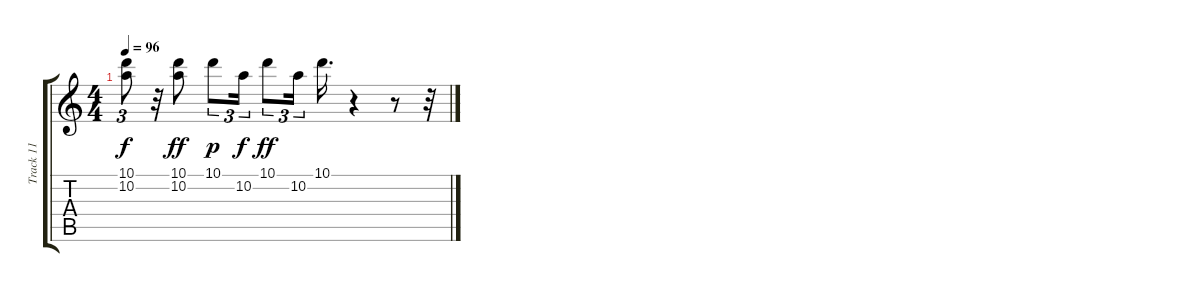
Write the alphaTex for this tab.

\track ("Track 11" "Track 11") {instrument banjo}
\staff {score tabs}
\tuning (E4 B3 G3 D3 A2 E2) {hide}
\displaytranspose 12
\ts (4 4)
\tempo 96
\clef g2
\ks c
(10.1{t} 10.2{t}).8{tu (3 2) dy f} r.32 (10.1 10.2).8{dy ff} 10.1.8{tu (3 2) dy p} 10.2.16{tu (3 2) dy f} 10.1.8{tu (3 2) dy ff} 10.2.16{tu (3 2)} 10.1.16{d} r.4 r.8 r.32
